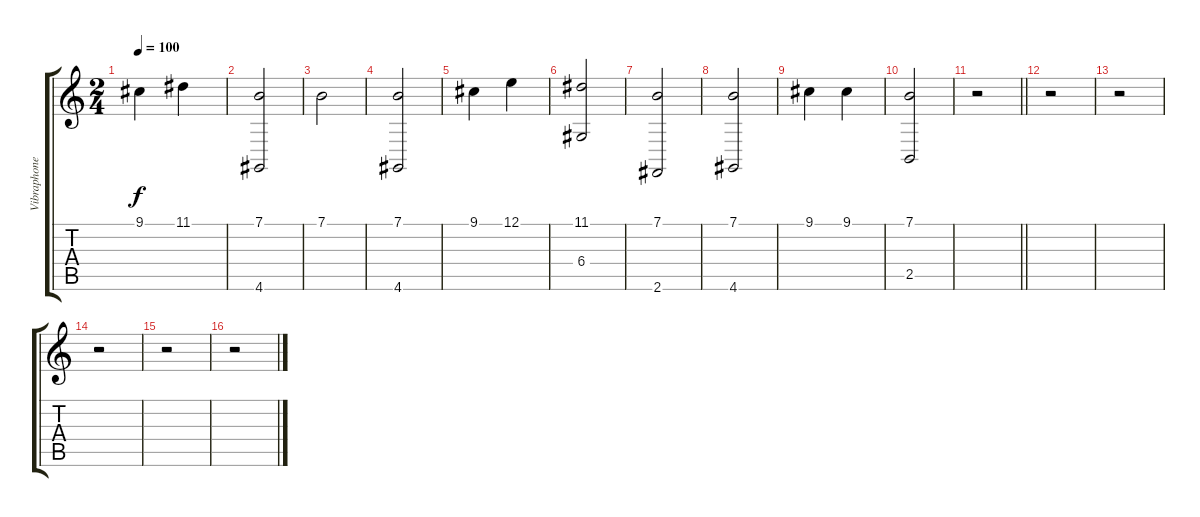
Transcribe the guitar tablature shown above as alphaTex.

\track ("Vibraphone" "Vibraphone") {instrument vibraphone}
\staff {score tabs}
\tuning (E4 B3 G3 D3 A2 E2) {hide}
\ts (2 4)
\tempo 100
\clef g2
\ks c
9.1.4{dy f} 11.1.4 |
(7.1 4.6).2 |
7.1.2 |
(7.1 4.6).2 |
9.1.4 12.1.4 |
(11.1 6.4).2 |
(7.1 2.6).2 |
(7.1 4.6).2 |
9.1.4 9.1.4 |
(7.1 2.5).2 |
\barLineRight lightlight
r.2 |
r.2 |
r.2 |
r.2 |
r.2 |
r.2
